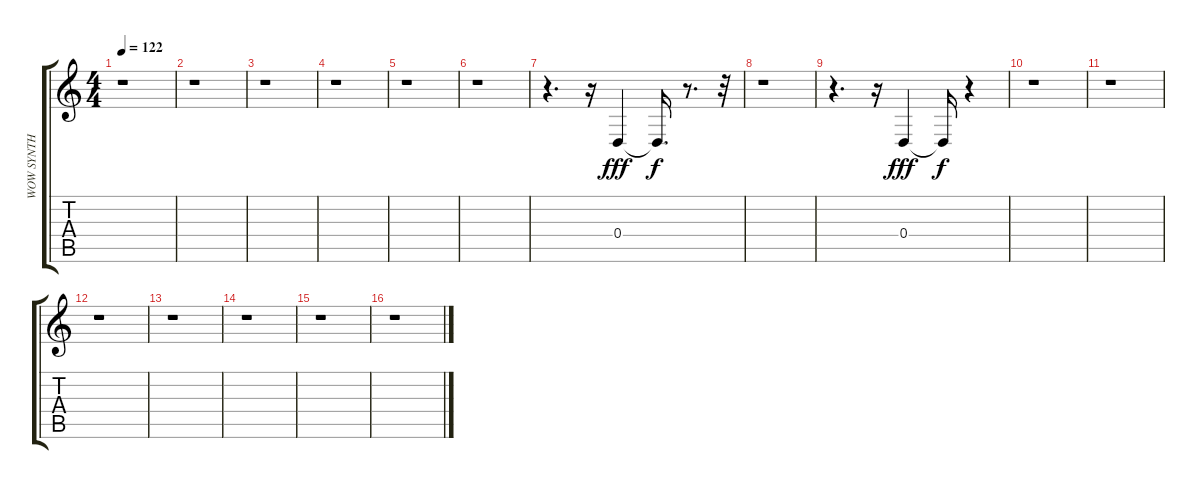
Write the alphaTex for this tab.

\track ("WOW SYNTH" "WOW SYNTH") {instrument pad8sweep}
\staff {score tabs}
\tuning (E4 B3 G3 D3 A2 E2) {hide}
\ts (4 4)
\tempo 122
\clef g2
\ks c
r.1{dy f} |
r.1 |
r.1 |
r.1 |
r.1 |
r.1 |
r.4{d} r.16 0.4.4{dy fff} 0.4{t}.16{d dy f} r.8{d} r.32 |
r.1 |
r.4{d} r.16 0.4.4{dy fff} 0.4{t}.16{dy f} r.4 |
r.1 |
r.1 |
r.1 |
r.1 |
r.1 |
r.1 |
r.1
